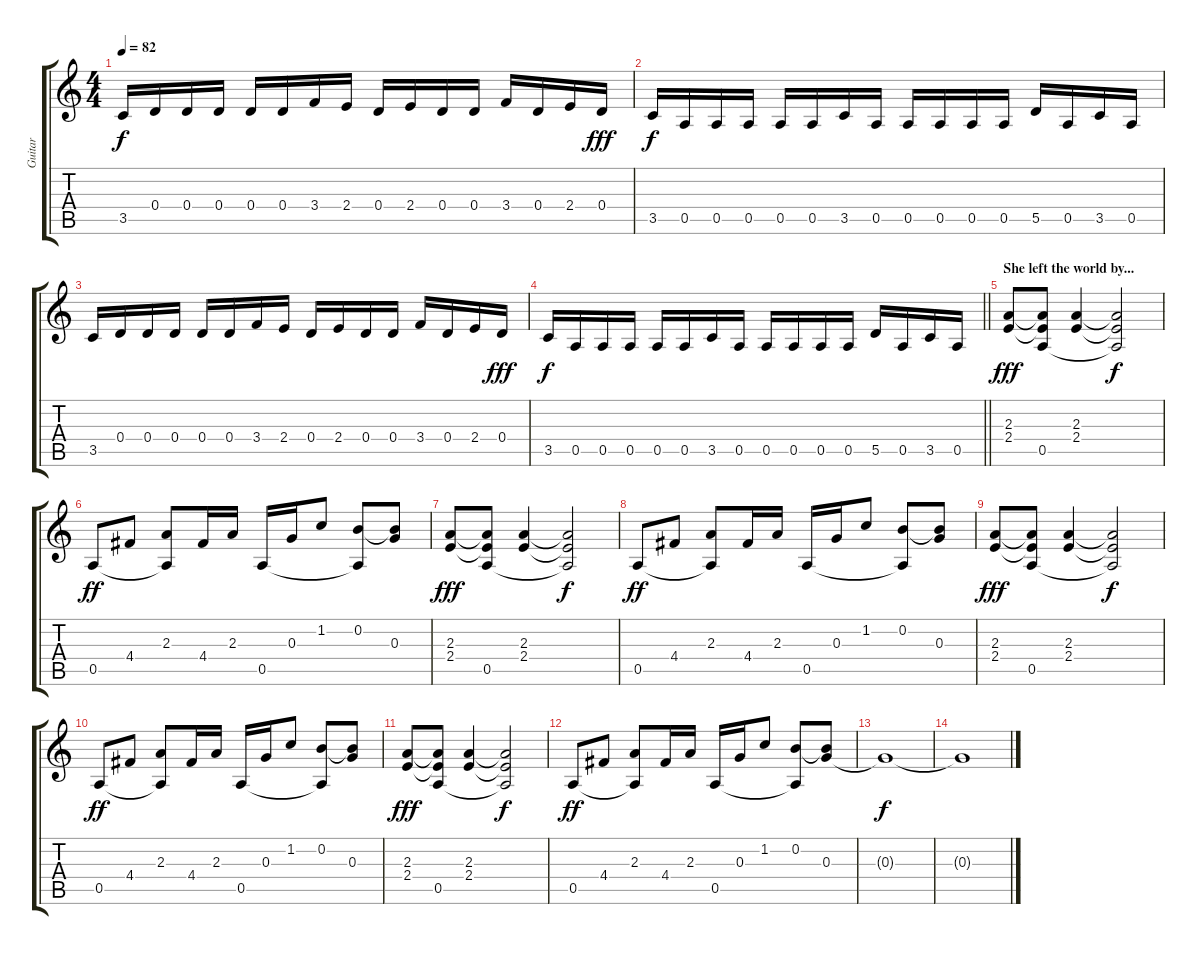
\track ("Guitar" "Guitar") {instrument electricguitarjazz}
\staff {score tabs}
\tuning (E4 B3 G3 D3 A2 E2) {hide}
\ts (4 4)
\tempo 82
\clef g2
\ks c
3.5.16{dy f} 0.4.16 0.4.16 0.4.16 0.4.16 0.4.16 3.4.16 2.4.16 0.4.16 2.4.16 0.4.16 0.4.16 3.4.16 0.4.16 2.4.16 0.4.16{dy fff} |
3.5.16{dy f} 0.5.16 0.5.16 0.5.16 0.5.16 0.5.16 3.5.16 0.5.16 0.5.16 0.5.16 0.5.16 0.5.16 5.5.16 0.5.16 3.5.16 0.5.16 |
3.5.16 0.4.16 0.4.16 0.4.16 0.4.16 0.4.16 3.4.16 2.4.16 0.4.16 2.4.16 0.4.16 0.4.16 3.4.16 0.4.16 2.4.16 0.4.16{dy fff} |
\barLineRight lightlight
3.5.16{dy f} 0.5.16 0.5.16 0.5.16 0.5.16 0.5.16 3.5.16 0.5.16 0.5.16 0.5.16 0.5.16 0.5.16 5.5.16 0.5.16 3.5.16 0.5.16 |
\section ("" "She left the world by...")
(2.3 2.4).8{dy fff} (2.3{t} 2.4{t} 0.5).8 (2.3 2.4).4 (2.3{t} 2.4{t} 0.5{t}).2{dy f} |
0.5.8{dy ff} 4.4.8 (2.3 0.5{t}).8 4.4.16 2.3.16 0.5.16 0.3.16 1.2.8 (0.2 0.5{t}).8 (0.2{t} 0.3).8 |
(2.3 2.4).8{dy fff} (2.3{t} 2.4{t} 0.5).8 (2.3 2.4).4 (2.3{t} 2.4{t} 0.5{t}).2{dy f} |
0.5.8{dy ff} 4.4.8 (2.3 0.5{t}).8 4.4.16 2.3.16 0.5.16 0.3.16 1.2.8 (0.2 0.5{t}).8 (0.2{t} 0.3).8 |
(2.3 2.4).8{dy fff} (2.3{t} 2.4{t} 0.5).8 (2.3 2.4).4 (2.3{t} 2.4{t} 0.5{t}).2{dy f} |
0.5.8{dy ff} 4.4.8 (2.3 0.5{t}).8 4.4.16 2.3.16 0.5.16 0.3.16 1.2.8 (0.2 0.5{t}).8 (0.2{t} 0.3).8 |
(2.3 2.4).8{dy fff} (2.3{t} 2.4{t} 0.5).8 (2.3 2.4).4 (2.3{t} 2.4{t} 0.5{t}).2{dy f} |
0.5.8{dy ff} 4.4.8 (2.3 0.5{t}).8 4.4.16 2.3.16 0.5.16 0.3.16 1.2.8 (0.2 0.5{t}).8 (0.2{t} 0.3).8 |
0.3{t}.1{dy f} |
0.3{t}.1
